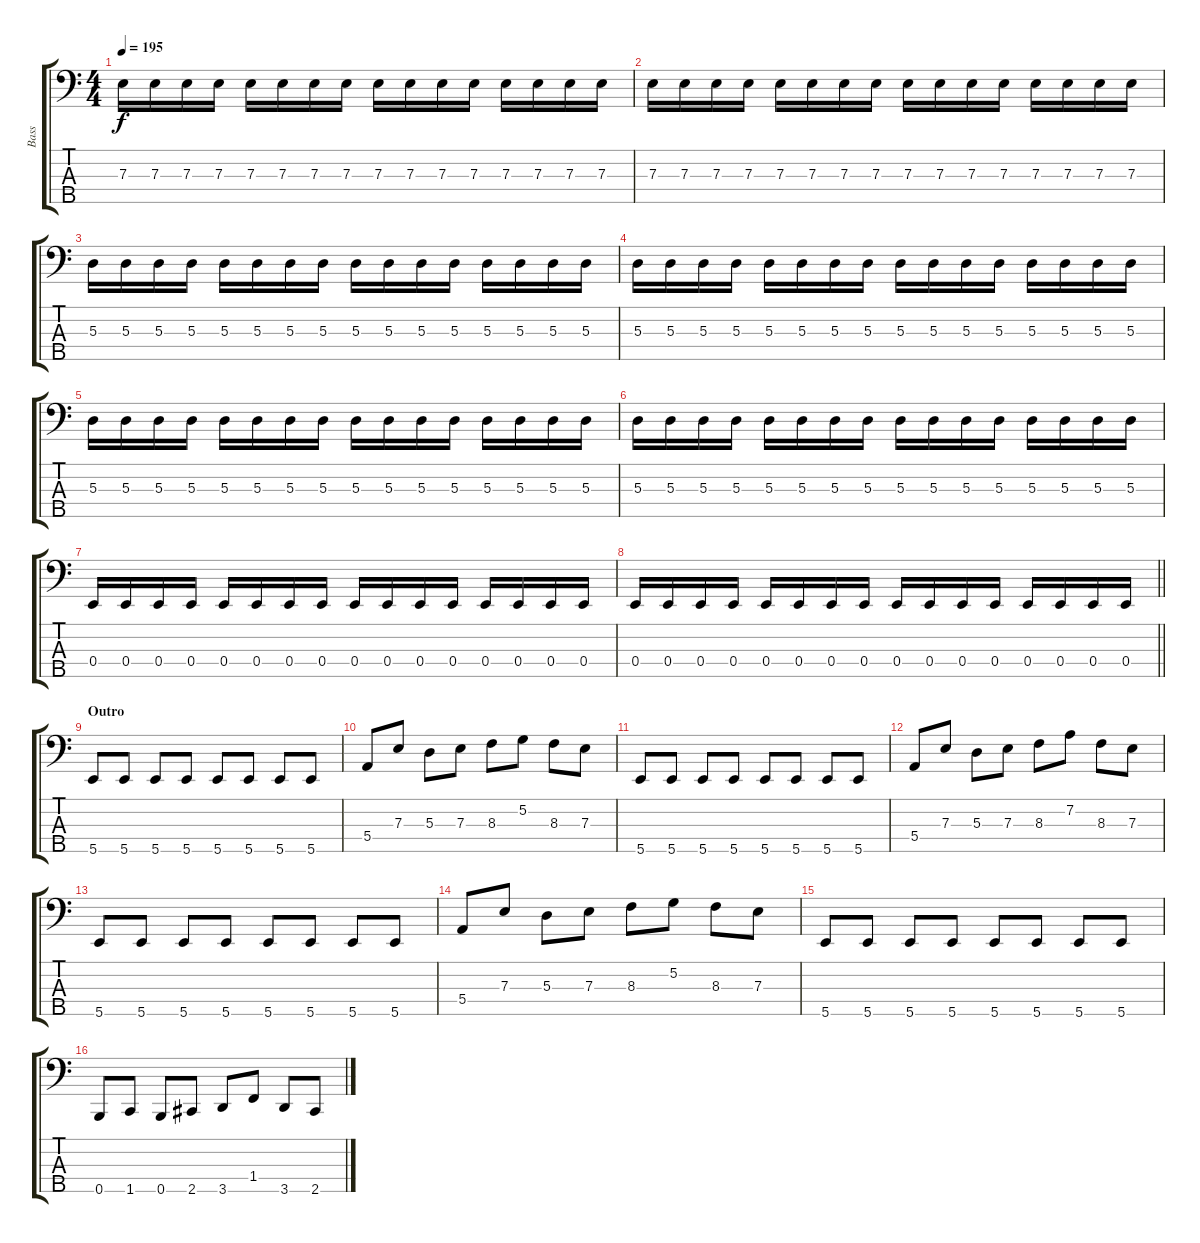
\track ("Bass" "Bass") {instrument electricbasspick}
\staff {score tabs}
\tuning (G2 D2 A1 E1 B0) {hide}
\ts (4 4)
\tempo 195
\clef f4
\ks c
7.3.16{dy f} 7.3.16 7.3.16 7.3.16 7.3.16 7.3.16 7.3.16 7.3.16 7.3.16 7.3.16 7.3.16 7.3.16 7.3.16 7.3.16 7.3.16 7.3.16 |
7.3.16 7.3.16 7.3.16 7.3.16 7.3.16 7.3.16 7.3.16 7.3.16 7.3.16 7.3.16 7.3.16 7.3.16 7.3.16 7.3.16 7.3.16 7.3.16 |
5.3.16 5.3.16 5.3.16 5.3.16 5.3.16 5.3.16 5.3.16 5.3.16 5.3.16 5.3.16 5.3.16 5.3.16 5.3.16 5.3.16 5.3.16 5.3.16 |
5.3.16 5.3.16 5.3.16 5.3.16 5.3.16 5.3.16 5.3.16 5.3.16 5.3.16 5.3.16 5.3.16 5.3.16 5.3.16 5.3.16 5.3.16 5.3.16 |
5.3.16 5.3.16 5.3.16 5.3.16 5.3.16 5.3.16 5.3.16 5.3.16 5.3.16 5.3.16 5.3.16 5.3.16 5.3.16 5.3.16 5.3.16 5.3.16 |
5.3.16 5.3.16 5.3.16 5.3.16 5.3.16 5.3.16 5.3.16 5.3.16 5.3.16 5.3.16 5.3.16 5.3.16 5.3.16 5.3.16 5.3.16 5.3.16 |
0.4.16 0.4.16 0.4.16 0.4.16 0.4.16 0.4.16 0.4.16 0.4.16 0.4.16 0.4.16 0.4.16 0.4.16 0.4.16 0.4.16 0.4.16 0.4.16 |
\barLineRight lightlight
0.4.16 0.4.16 0.4.16 0.4.16 0.4.16 0.4.16 0.4.16 0.4.16 0.4.16 0.4.16 0.4.16 0.4.16 0.4.16 0.4.16 0.4.16 0.4.16 |
\section ("" "Outro")
5.5.8 5.5.8 5.5.8 5.5.8 5.5.8 5.5.8 5.5.8 5.5.8 |
5.4.8 7.3.8 5.3.8 7.3.8 8.3.8 5.2.8 8.3.8 7.3.8 |
5.5.8 5.5.8 5.5.8 5.5.8 5.5.8 5.5.8 5.5.8 5.5.8 |
5.4.8 7.3.8 5.3.8 7.3.8 8.3.8 7.2.8 8.3.8 7.3.8 |
5.5.8 5.5.8 5.5.8 5.5.8 5.5.8 5.5.8 5.5.8 5.5.8 |
5.4.8 7.3.8 5.3.8 7.3.8 8.3.8 5.2.8 8.3.8 7.3.8 |
5.5.8 5.5.8 5.5.8 5.5.8 5.5.8 5.5.8 5.5.8 5.5.8 |
0.5.8 1.5.8 0.5.8 2.5.8 3.5.8 1.4.8 3.5.8 2.5.8
